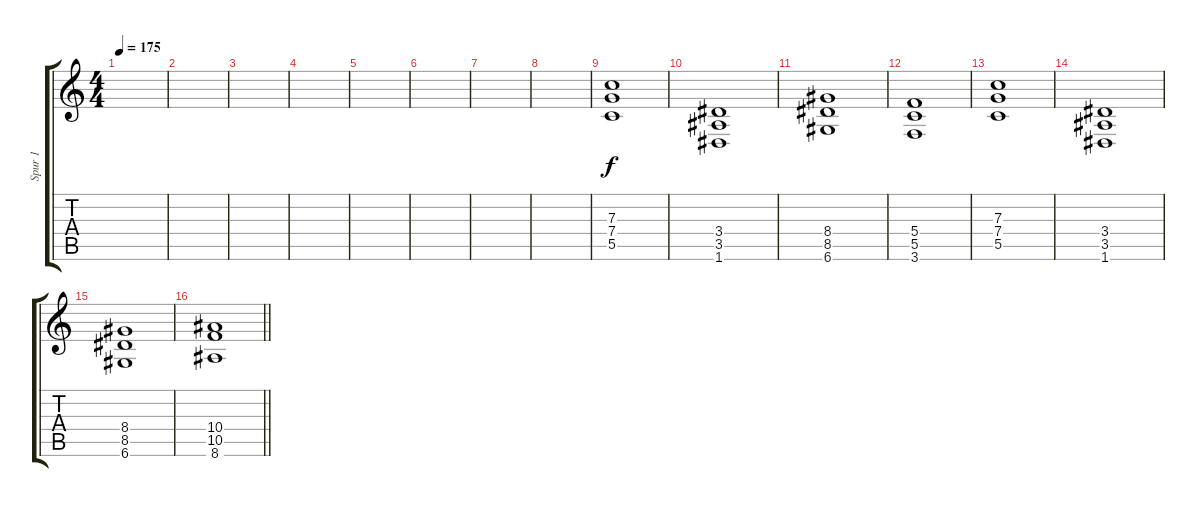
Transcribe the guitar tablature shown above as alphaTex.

\track ("Spur 1" "Spur 1") {instrument distortionguitar}
\staff {score tabs}
\tuning (D4 A3 F3 C3 G2 D2) {hide}
\ts (4 4)
\tempo 175
\clef g2
\ks c
|
|
|
|
|
|
|
|
(7.3 7.4 5.5).1{dy f} |
(3.4 3.5 1.6).1 |
(8.4 8.5 6.6).1 |
(5.4 5.5 3.6).1 |
(7.3 7.4 5.5).1 |
(3.4 3.5 1.6).1 |
(8.4 8.5 6.6).1 |
\barLineRight lightlight
(10.4 10.5 8.6).1
